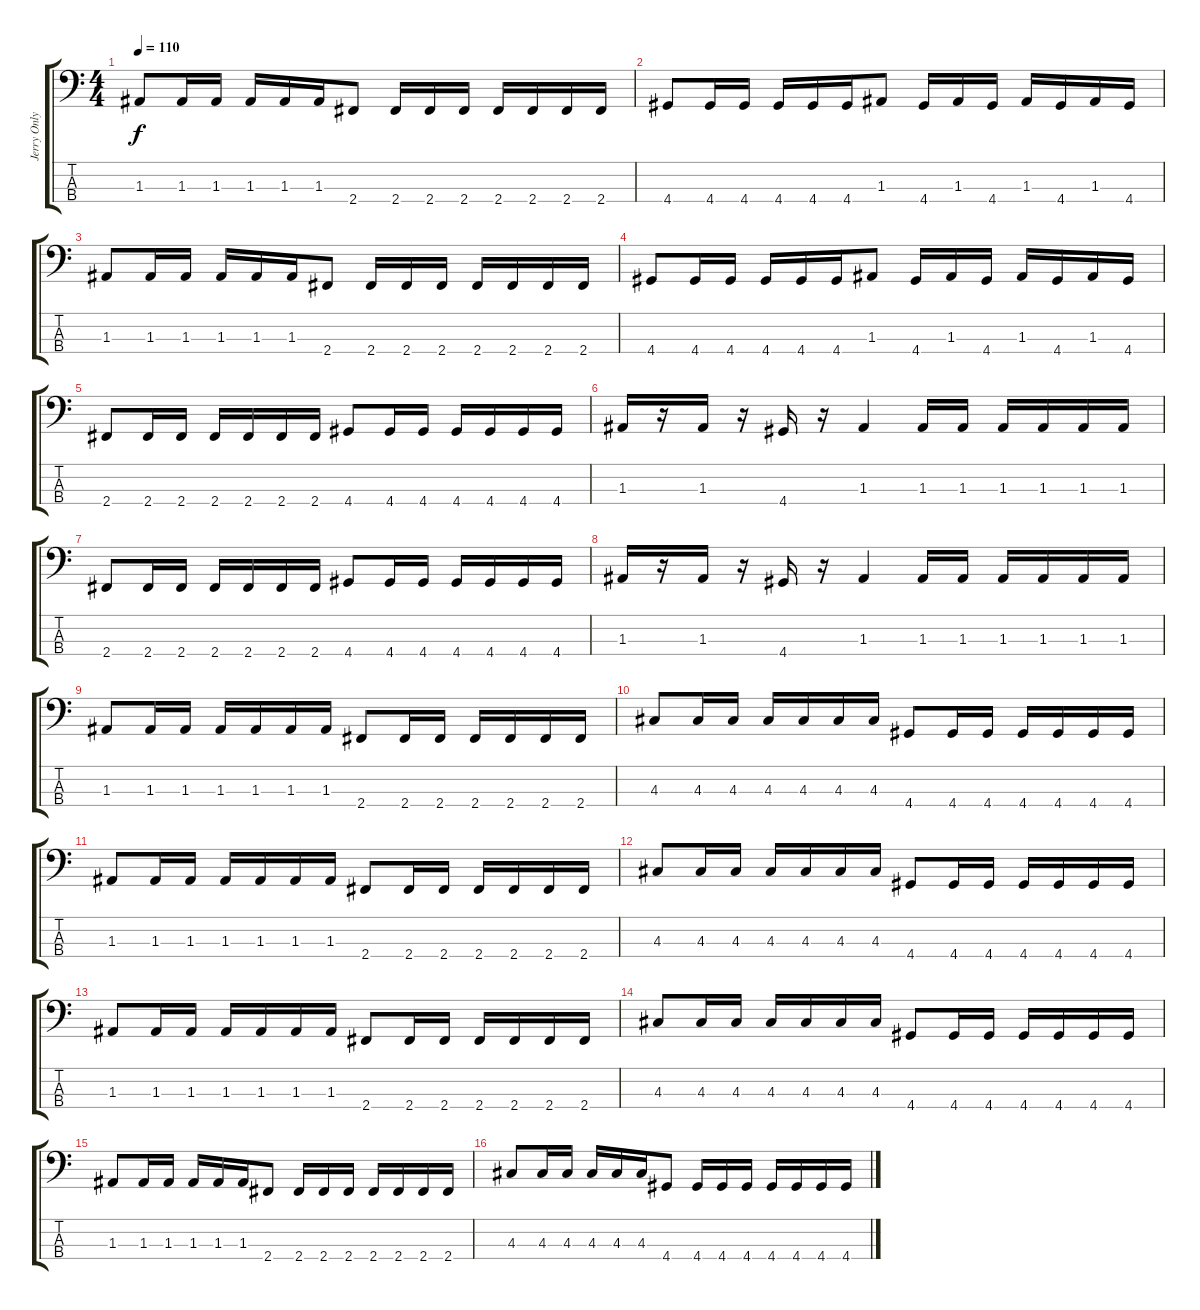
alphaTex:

\track ("Jerry Only Jr (from MIsfits) Hi Jerry!!!" "Jerry Only") {instrument electricbassfinger}
\staff {score tabs}
\tuning (G2 D2 A1 E1) {hide}
\ts (4 4)
\tempo 110
\clef f4
\ks c
1.3.8{dy f} 1.3.16 1.3.16 1.3.16 1.3.16 1.3.16 2.4.8 2.4.16 2.4.16 2.4.16 2.4.16 2.4.16 2.4.16 2.4.16 |
4.4.8 4.4.16 4.4.16 4.4.16 4.4.16 4.4.16 1.3.8 4.4.16 1.3.16 4.4.16 1.3.16 4.4.16 1.3.16 4.4.16 |
1.3.8 1.3.16 1.3.16 1.3.16 1.3.16 1.3.16 2.4.8 2.4.16 2.4.16 2.4.16 2.4.16 2.4.16 2.4.16 2.4.16 |
4.4.8 4.4.16 4.4.16 4.4.16 4.4.16 4.4.16 1.3.8 4.4.16 1.3.16 4.4.16 1.3.16 4.4.16 1.3.16 4.4.16 |
2.4.8 2.4.16 2.4.16 2.4.16 2.4.16 2.4.16 2.4.16 4.4.8 4.4.16 4.4.16 4.4.16 4.4.16 4.4.16 4.4.16 |
1.3.16 r.16 1.3.16 r.16 4.4.16 r.16 1.3.4 1.3.16 1.3.16 1.3.16 1.3.16 1.3.16 1.3.16 |
2.4.8 2.4.16 2.4.16 2.4.16 2.4.16 2.4.16 2.4.16 4.4.8 4.4.16 4.4.16 4.4.16 4.4.16 4.4.16 4.4.16 |
1.3.16 r.16 1.3.16 r.16 4.4.16 r.16 1.3.4 1.3.16 1.3.16 1.3.16 1.3.16 1.3.16 1.3.16 |
1.3.8 1.3.16 1.3.16 1.3.16 1.3.16 1.3.16 1.3.16 2.4.8 2.4.16 2.4.16 2.4.16 2.4.16 2.4.16 2.4.16 |
4.3.8 4.3.16 4.3.16 4.3.16 4.3.16 4.3.16 4.3.16 4.4.8 4.4.16 4.4.16 4.4.16 4.4.16 4.4.16 4.4.16 |
1.3.8 1.3.16 1.3.16 1.3.16 1.3.16 1.3.16 1.3.16 2.4.8 2.4.16 2.4.16 2.4.16 2.4.16 2.4.16 2.4.16 |
4.3.8 4.3.16 4.3.16 4.3.16 4.3.16 4.3.16 4.3.16 4.4.8 4.4.16 4.4.16 4.4.16 4.4.16 4.4.16 4.4.16 |
1.3.8 1.3.16 1.3.16 1.3.16 1.3.16 1.3.16 1.3.16 2.4.8 2.4.16 2.4.16 2.4.16 2.4.16 2.4.16 2.4.16 |
4.3.8 4.3.16 4.3.16 4.3.16 4.3.16 4.3.16 4.3.16 4.4.8 4.4.16 4.4.16 4.4.16 4.4.16 4.4.16 4.4.16 |
1.3.8 1.3.16 1.3.16 1.3.16 1.3.16 1.3.16 2.4.8 2.4.16 2.4.16 2.4.16 2.4.16 2.4.16 2.4.16 2.4.16 |
4.3.8 4.3.16 4.3.16 4.3.16 4.3.16 4.3.16 4.4.8 4.4.16 4.4.16 4.4.16 4.4.16 4.4.16 4.4.16 4.4.16
